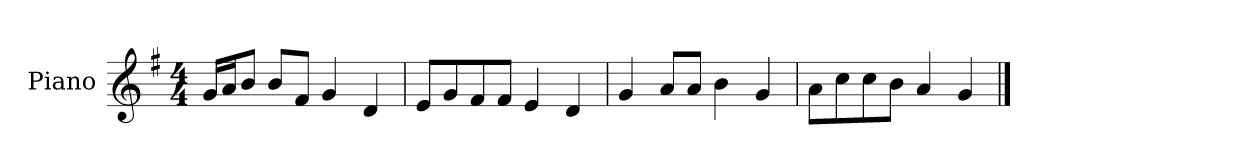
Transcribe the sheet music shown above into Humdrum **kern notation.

**kern
*part1
*staff1
*I"Piano
*I'P-no
*clefG2
*k[f#]
*M4/4
*MM90
=1
16g/LL
16a/J
8b/J
8b/L
8f#/J
4g/
4d/
=2
8e/L
8g/
8f#/
8f#/J
4e/
4d/
=3
4g/
8a/L
8a/J
4b\
4g/
=4
8a\L
8cc\
8cc\
8b\J
4a/
4g/
==
*-
